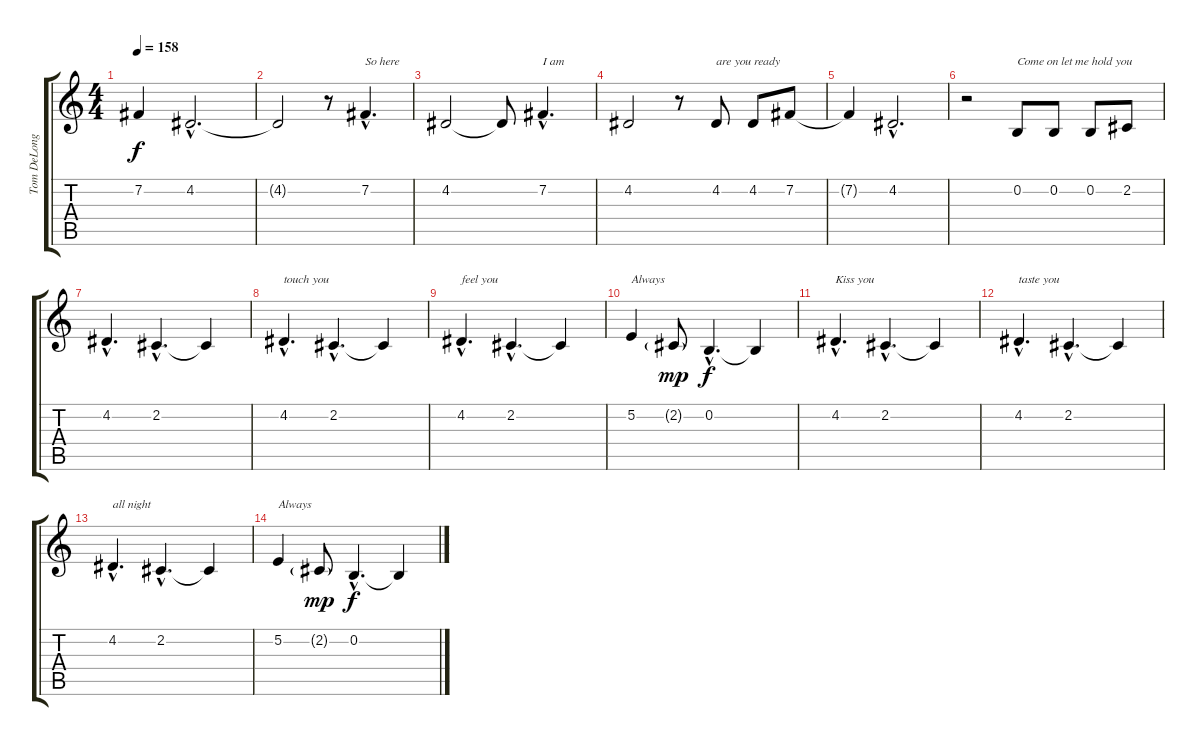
\track ("Tom DeLonge - Vocal" "Tom DeLong") {instrument lead2sawtooth}
\staff {score tabs}
\tuning (E4 B3 G3 D3 A2 E2) {hide}
\ts (4 4)
\tempo 158
\clef g2
\ks c
7.2{t}.4{dy f} 4.2{hac}.2{d} |
4.2{t}.2 r.8 7.2{hac}.4{d txt "So here "} |
4.2.2 4.2{t}.8 7.2{hac}.4{d txt "I am "} |
4.2.2 r.8 4.2.8{txt "are you ready"} 4.2.8 7.2.8 |
7.2{t}.4 4.2{hac}.2{d} |
r.2 0.2.8{txt "Come on let me hold you "} 0.2.8 0.2.8 2.2.8 |
4.2{hac}.4{d} 2.2{hac}.4{d} 2.2{t}.4 |
4.2{hac}.4{d txt "touch you "} 2.2{hac}.4{d} 2.2{t}.4 |
4.2{hac}.4{d txt "feel you"} 2.2{hac}.4{d} 2.2{t}.4 |
5.2.4{txt "Always"} 2.2{g}.8{dy mp} 0.2{hac}.4{d dy f} 0.2{t}.4 |
4.2{hac}.4{d txt "Kiss you "} 2.2{hac}.4{d} 2.2{t}.4 |
4.2{hac}.4{d txt "taste you "} 2.2{hac}.4{d} 2.2{t}.4 |
4.2{hac}.4{d txt "all night "} 2.2{hac}.4{d} 2.2{t}.4 |
5.2.4{txt "Always"} 2.2{g}.8{dy mp} 0.2{hac}.4{d dy f} 0.2{t}.4
